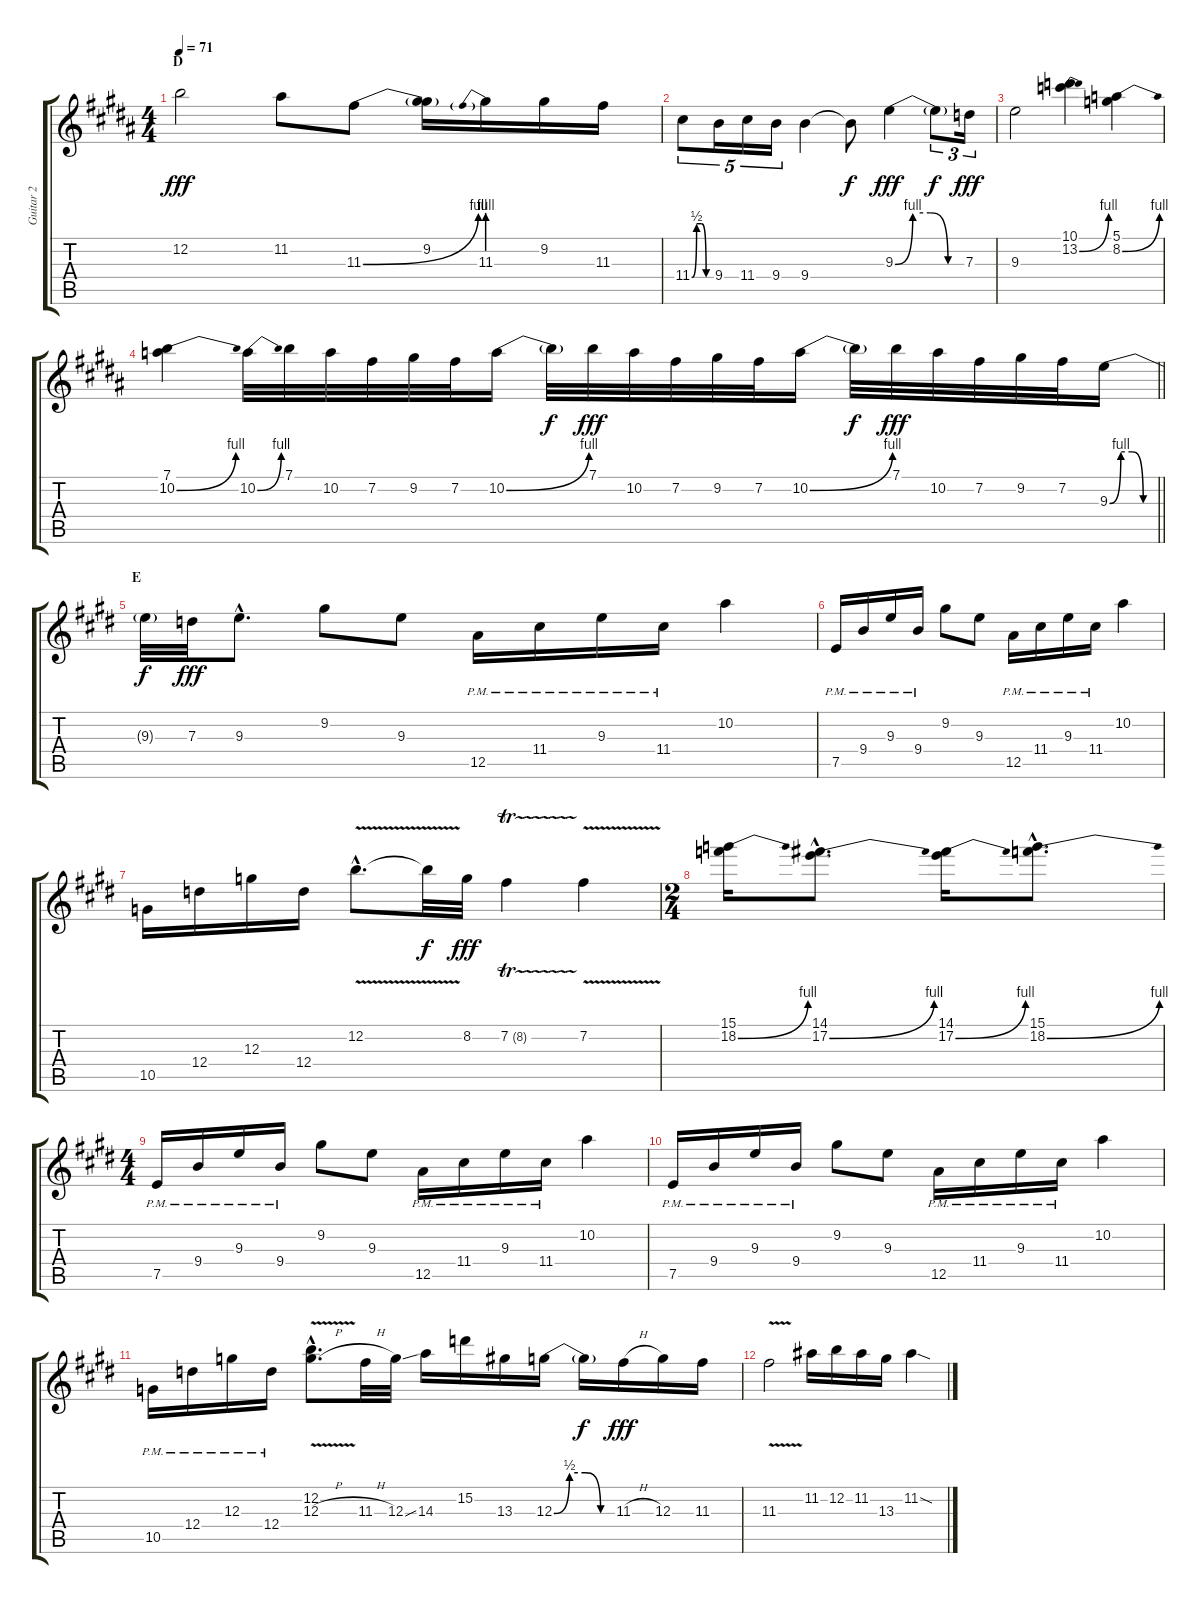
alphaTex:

\track ("Guitar 2" "Guitar 2") {instrument distortionguitar}
\staff {score tabs}
\tuning (E4 B3 G3 D3 A2 E2) {hide}
\ts (4 4)
\section ("" "D")
\tempo 71
\clef g2
\ks b
12.2.2{dy fff} 11.2.8 11.3{be (bend 0 0 60 4)}.8 (9.2 11.3{t}).16 11.3{be (prebend 0 4 60 4)}.16 9.2.16 11.3.16 |
11.4{be (custom 0 0 15 2 30 2 45 0 60 0)}.8{tu (5 4)} 9.4.16{tu (5 4)} 11.4.16{tu (5 4)} 9.4.16{tu (5 4)} 9.4.4 9.4{t}.8{dy f} 9.3{be (custom 0 0 15 4 30 4 45 0 60 0)}.4{dy fff} 9.3{t}.8{tu (3 2) dy f} 7.3.16{tu (3 2) dy fff} |
9.3.2 (10.1 13.2{be (bend 0 0 60 4)}).4 (5.1 8.2{be (bend 0 0 60 4)}).4 |
\barLineRight lightlight
(7.1 10.2{be (bend 0 0 60 4)}).4 10.2{be (bend 0 0 60 4)}.32 7.1.32 10.2.32 7.2.32 9.2.32 7.2.32 10.2{be (bend 0 0 60 4)}.16 10.2{t}.32{dy f} 7.1.32{dy fff} 10.2.32 7.2.32 9.2.32 7.2.32 10.2{be (bend 0 0 60 4)}.16 10.2{t}.32{dy f} 7.1.32{dy fff} 10.2.32 7.2.32 9.2.32 7.2.32 9.3{be (custom 0 0 15 4 30 4 45 0 60 0)}.16 |
\section ("" "E")
\ks e
9.3{t}.32{dy f} 7.3.32{dy fff} 9.3{hac}.8{d} 9.2.8 9.3.8 12.5{pm}.16 11.4{pm}.16 9.3{pm}.16 11.4{pm}.16 10.2.4 |
7.5{pm}.16 9.4{pm}.16 9.3{pm}.16 9.4{pm}.16 9.2.8 9.3.8 12.5{pm}.16 11.4{pm}.16 9.3{pm}.16 11.4{pm}.16 10.2.4 |
10.5.16 12.4.16 12.3.16 12.4.16 12.2{v hac}.8{d} 12.2{t}.32{dy f} 8.2.32{dy fff} 7.2{tr (8 64)}.4 7.2{v}.4 |
\ts (2 4)
(15.1 18.2{be (bend 0 0 60 4)}).16 (14.1{hac} 17.2{be (bend 0 0 60 4) hac}).8{d} (14.1 17.2{be (bend 0 0 60 4)}).16 (15.1{hac} 18.2{be (bend 0 0 60 4) hac}).8{d} |
\ts (4 4)
7.5{pm}.16 9.4{pm}.16 9.3{pm}.16 9.4{pm}.16 9.2.8 9.3.8 12.5{pm}.16 11.4{pm}.16 9.3{pm}.16 11.4{pm}.16 10.2.4 |
7.5{pm}.16 9.4{pm}.16 9.3{pm}.16 9.4{pm}.16 9.2.8 9.3.8 12.5{pm}.16 11.4{pm}.16 9.3{pm}.16 11.4{pm}.16 10.2.4 |
10.5{pm}.16 12.4{pm}.16 12.3{pm}.16 12.4{pm}.16 (12.2{v hac} 12.3{h hac}).8{d} 11.3{h}.32 12.3{ss}.32 14.3.16 15.2.16 13.3.16 12.3{be (custom 0 0 15 2 30 2 45 0 60 0)}.16 12.3{t}.16{dy f} 11.3{h}.16{dy fff} 12.3.16 11.3.16 |
11.3{v}.2 11.2.16 12.2.16 11.2.16 13.3.16 11.2{sod}.4
